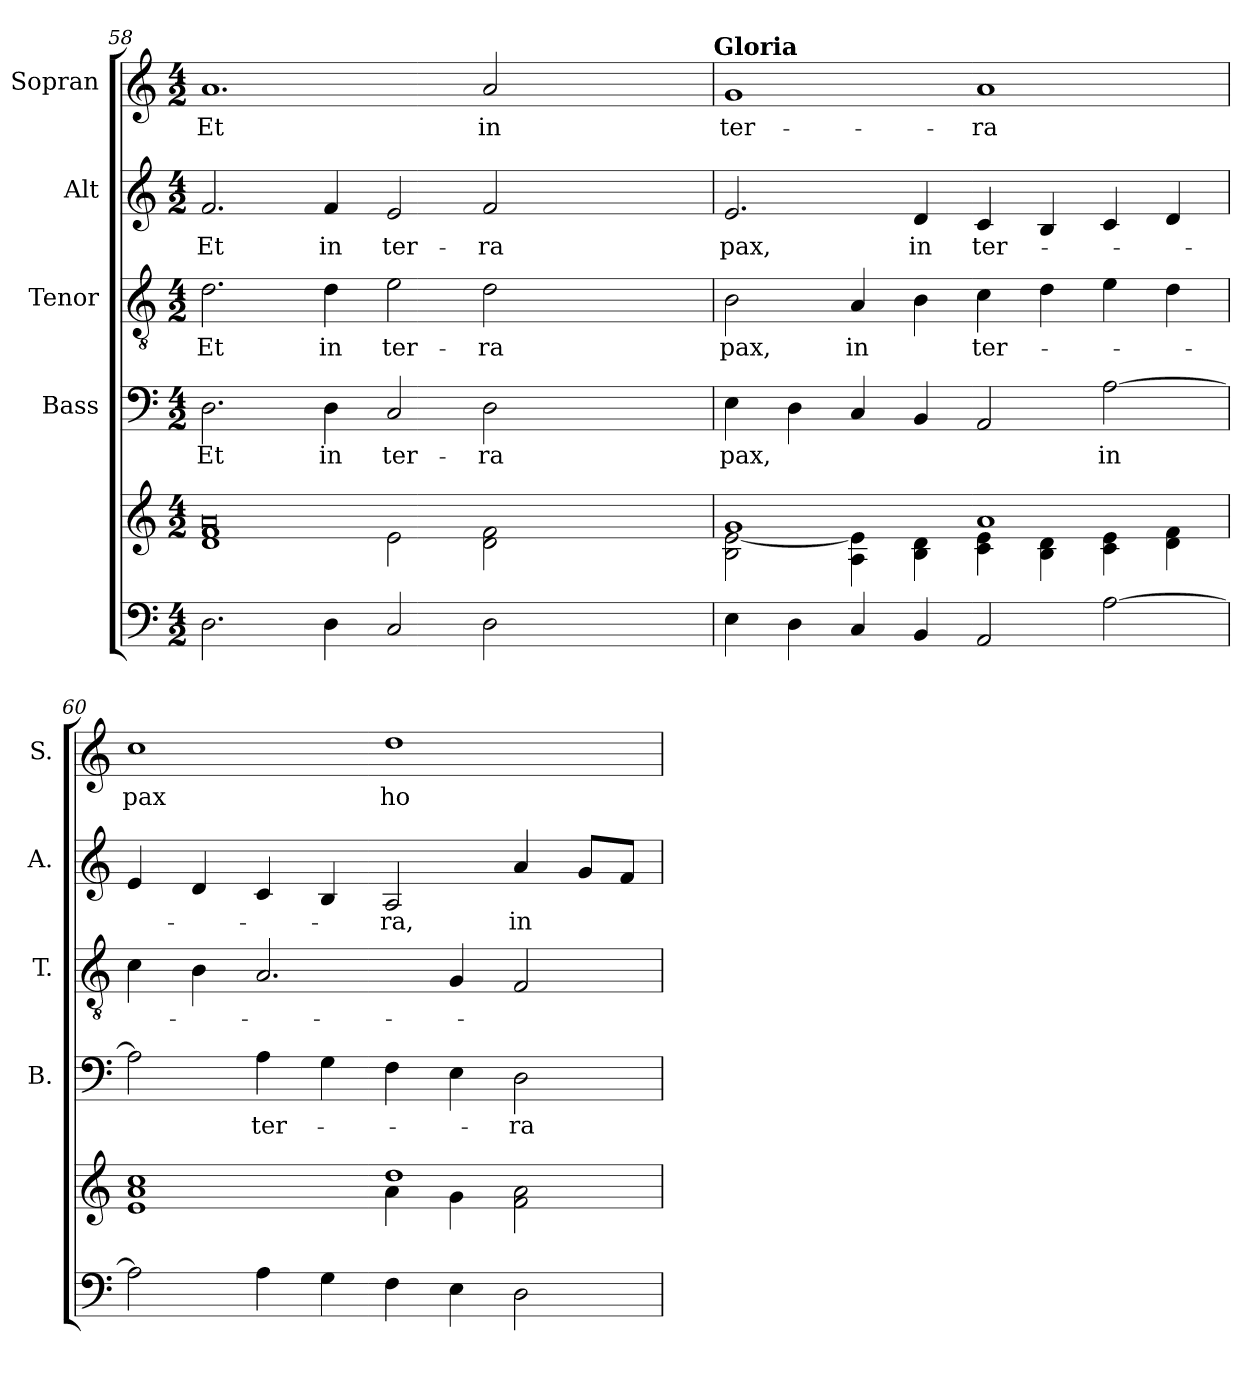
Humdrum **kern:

**kern	**kern	**kern	**text	**kern	**text	**kern	**text	**kern	**text
*part5	*part5	*part4	*part4	*part3	*part3	*part2	*part2	*part1	*part1
*staff6	*staff5	*staff4	*staff4	*staff3	*staff3	*staff2	*staff2	*staff1	*staff1
*	*	*I"Bass	*	*I"Tenor	*	*I"Alt	*	*I"Sopran	*
*	*	*I'B.	*	*I'T.	*	*I'A.	*	*I'S.	*
!!LO:PB:g=z
*clefF4	*clefG2	*clefF4	*	*clefGv2	*	*clefG2	*	*clefG2	*
*k[]	*k[]	*k[]	*	*k[]	*	*k[]	*	*k[]	*
*C:	*C:	*C:	*	*C:	*	*C:	*	*C:	*
*M4/2	*M4/2	*M4/2	*	*M4/2	*	*M4/2	*	*M4/2	*
=58	=58	=58	=58	=58	=58	=58	=58	=58	=58
*	*^	*	*	*	*	*	*	*	*
!	!	!	!	!LO:LY:b	!	!LO:LY:b	!	!LO:LY:b	!	!LO:LY:b
2.D\	0a	1d 1f	2.D\	Et	2.d\	Et	2.f/	Et	1.a	Et
!	!	!	!	!LO:LY:b	!	!LO:LY:b	!	!LO:LY:b	!	!
4D\	.	.	4D\	in	4d\	in	4f/	in	.	.
!	!	!	!	!LO:LY:b	!	!LO:LY:b	!	!LO:LY:b	!	!
2C/	.	2e\	2C/	ter-	2e\	ter-	2e/	ter-	.	.
!	!	!	!	!LO:LY:b	!	!LO:LY:b	!	!LO:LY:b	!	!LO:LY:b
2D\	.	2d\ 2f\	2D\	-ra	2d\	-ra	2f/	-ra	2a/	in
2..ryy	2..ryy	2..ryy	2..ryy	.	2..ryy	.	2..ryy	.	2..ryy	.
!	!	!	!	!	!	!	!	!	!LO:TX:a:B:t=Gloria	!
=59	=59	=59	=59	=59	=59	=59	=59	=59	=59	=59
!	!	!	!	!LO:LY:b	!	!LO:LY:b	!	!LO:LY:b	!	!LO:LY:b
4E\	1g	2B\ [<2e\	4E\	pax,	2B\	pax,	2.e/	pax,	1g	ter-
4D\	.	.	4D\	.	.	.	.	.	.	.
!	!	!	!	!	!	!LO:LY:b	!	!	!	!
4C/	.	4A\ 4e\]	4C/	.	4A/	in	.	.	.	.
!	!	!	!	!	!	!	!	!LO:LY:b	!	!
4BB/	.	4B\ 4d\	4BB/	.	4B\	.	4d/	in	.	.
!	!	!	!	!	!	!LO:LY:b	!	!LO:LY:b	!	!LO:LY:b
2AA/	1a	4c\ 4e\	2AA/	.	4c\	ter-	4c/	ter-	1a	-ra
.	.	4B\ 4d\	.	.	4d\	.	4B/	.	.	.
!	!	!	!	!LO:LY:b	!	!	!	!	!	!
[2A\	.	4c\ 4e\	[2A\	in	4e\	.	4c/	.	.	.
.	.	4d\ 4f\	.	.	4d\	.	4d/	.	.	.
=60	=60	=60	=60	=60	=60	=60	=60	=60	=60	=60
!	!	!	!	!	!	!	!	!	!	!LO:LY:b
2A\]	1cc	1e 1a	2A\]	.	4c\	.	4e/	.	1cc	pax
.	.	.	.	.	4B\	.	4d/	.	.	.
!	!	!	!	!LO:LY:b	!	!	!	!	!	!
4A\	.	.	4A\	ter-	2.A/	.	4c/	.	.	.
4G\	.	.	4G\	.	.	.	4B/	.	.	.
!	!	!	!	!	!	!	!	!LO:LY:b	!	!LO:LY:b
4F\	1dd	4a\	4F\	.	.	.	2A/	-ra,	1dd	ho-
4E\	.	4g\	4E\	.	4G/	.	.	.	.	.
!	!	!	!	!LO:LY:b	!	!	!	!LO:LY:b	!	!
2D\	.	2f\ 2a\	2D\	-ra	2F/	.	4a/	in	.	.
.	.	.	.	.	.	.	8g/L	.	.	.
.	.	.	.	.	.	.	8f/J	.	.	.
*	*v	*v	*	*	*	*	*	*	*	*
=	=	=	=	=	=	=	=	=	=
*-	*-	*-	*-	*-	*-	*-	*-	*-	*-
